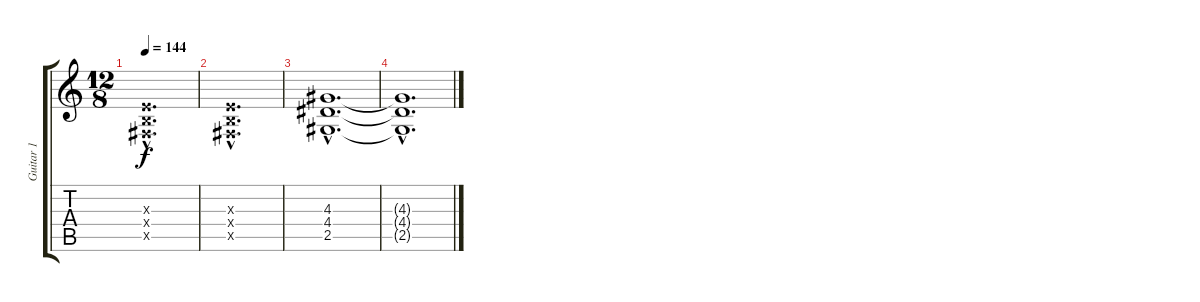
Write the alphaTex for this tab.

\track ("Guitar 1" "Guitar 1") {instrument distortionguitar}
\staff {score tabs}
\tuning (Db4 Ab3 E3 B2 Gb2 Db2) {hide}
\ts (12 8)
\tempo 144
\clef g2
\ks c
(0.3{hac x} 0.4{hac x} 0.5{hac x}).1{d dy f} |
(0.3{hac x} 0.4{hac x} 0.5{hac x}).1{d} |
(4.3{hac} 4.4{hac} 2.5{hac}).1{d} |
(4.3{hac t} 4.4{hac t} 2.5{hac t}).1{d}
